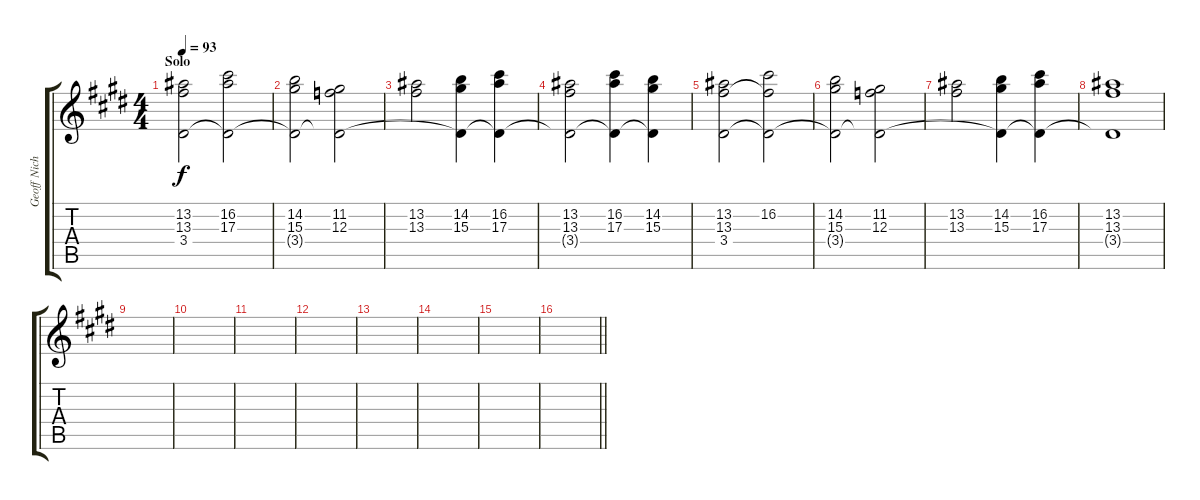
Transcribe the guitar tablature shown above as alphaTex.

\track ("Geoff Nichols" "Geoff Nich") {instrument rockorgan}
\staff {score tabs}
\tuning (D5 A4 F4 C4 G3 D3) {hide}
\ts (4 4)
\section ("" "Solo")
\tempo 93
\clef g2
\ks c#minor
(13.2 13.3 3.4).2{dy f volume 9} (16.2 17.3 3.4{t}).2 |
(14.2 15.3 3.4{t}).2 (11.2 12.3 3.4{t}).2 |
(13.2 13.3).2 (14.2 15.3 3.4{t}).4 (16.2 17.3 3.4{t}).4 |
(13.2 13.3 3.4{t}).2 (16.2 17.3 3.4{t}).4 (14.2 15.3 3.4{t}).4 |
(13.2 13.3 3.4).2 (16.2 13.3{t} 3.4{t}).2 |
(14.2 15.3 3.4{t}).2 (11.2 12.3 3.4{t}).2 |
(13.2 13.3).2 (14.2 15.3 3.4{t}).4 (16.2 17.3 3.4{t}).4 |
(13.2 13.3 3.4{t}).1 |
|
|
|
|
|
|
|
\barLineRight lightlight
